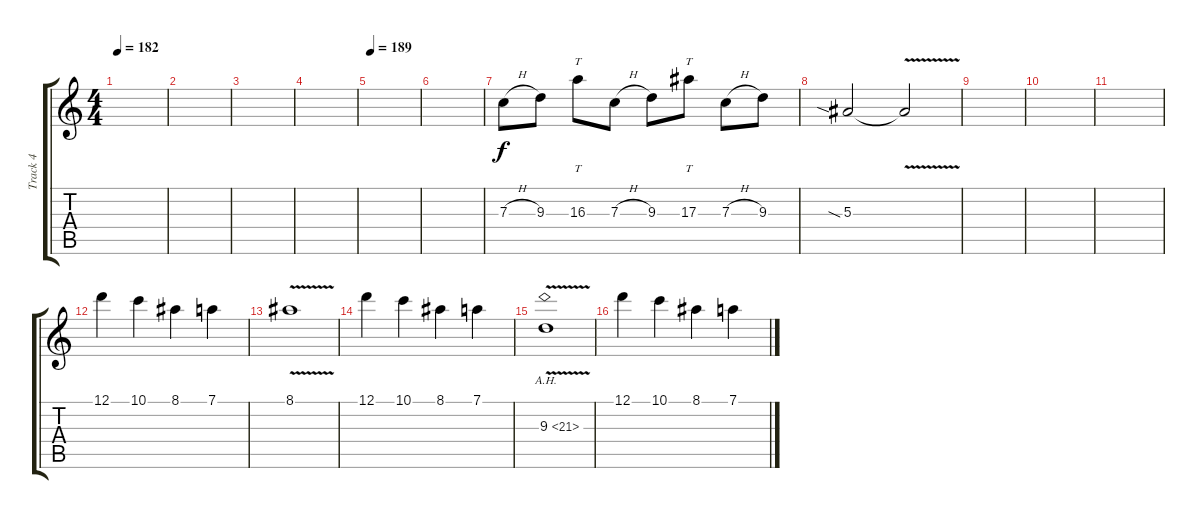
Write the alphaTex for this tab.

\track ("Track 4" "Track 4") {instrument distortionguitar}
\staff {score tabs}
\tuning (D4 A3 F3 C3 G2 D2) {hide}
\ts (4 4)
\tempo 182
\clef g2
\ks c
|
|
|
|
\tempo 189
|
|
7.3{h}.8 9.3.8 16.3.8{tt} 7.3{h}.8 9.3.8 17.3.8{tt} 7.3{h}.8 9.3.8 |
5.3{sia}.2 5.3{v t}.2 |
|
|
|
12.1.4 10.1.4 8.1.4 7.1.4 |
8.1{v}.1 |
12.1.4 10.1.4 8.1.4 7.1.4 |
9.3{ah 12 v}.1 |
12.1.4 10.1.4 8.1.4 7.1.4
